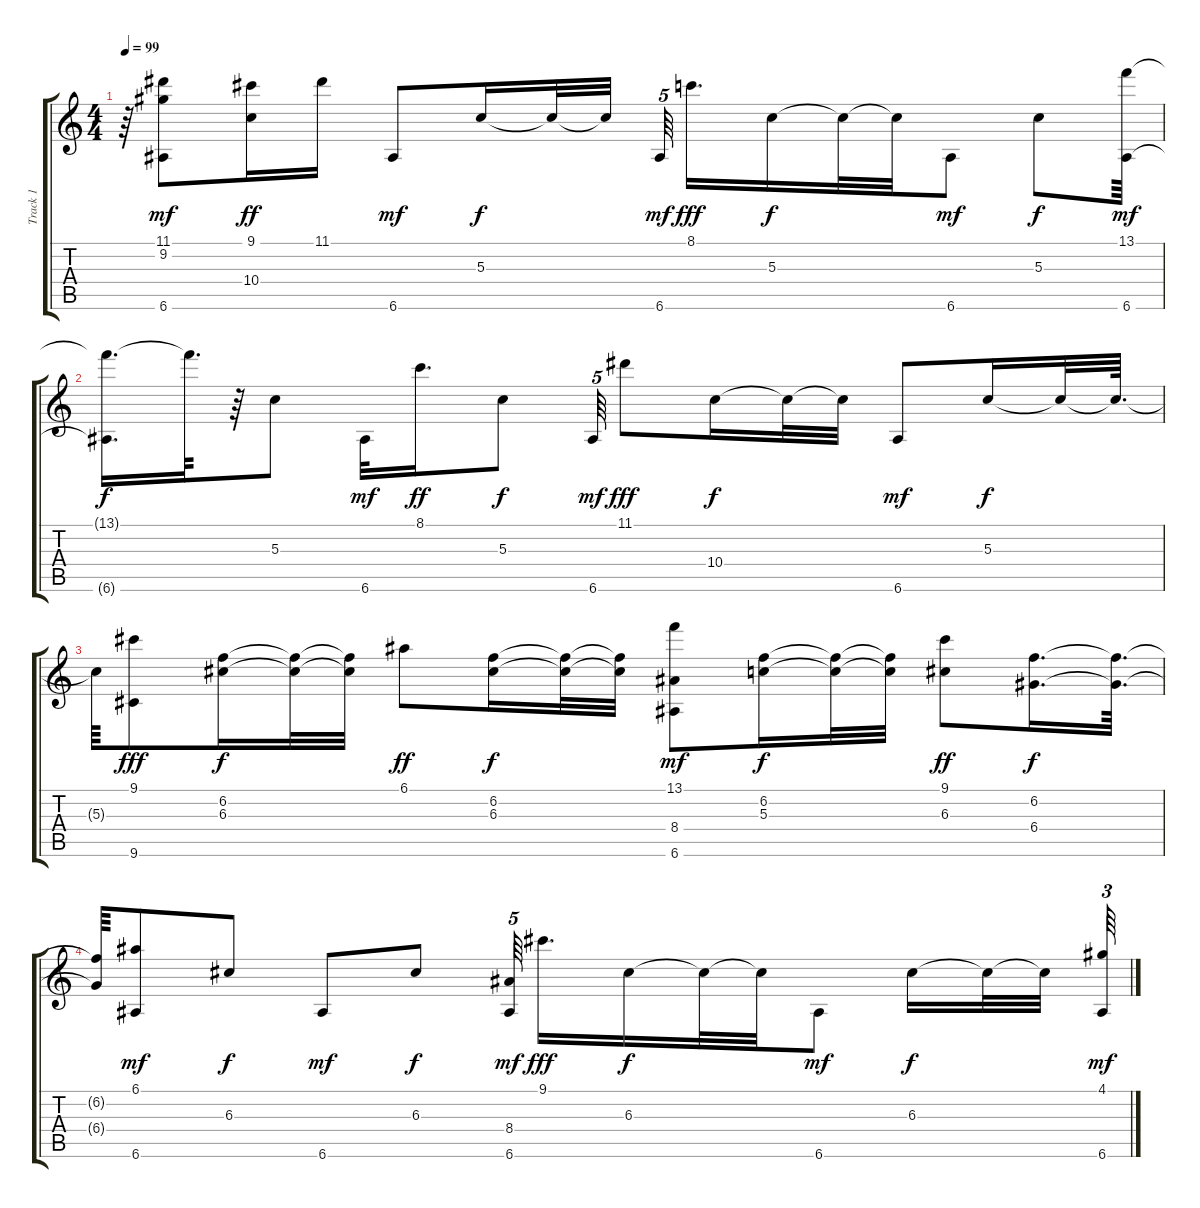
\track ("Track 1" "Track 1") {instrument acousticguitarsteel}
\staff {score tabs}
\tuning (E4 B3 G3 D3 A2 E2) {hide}
\ts (4 4)
\tempo 99
\clef g2
\ks c
r.64{dy f} (11.1 9.2 6.6).8{dy mf} (9.1 10.4).16{dy ff} 11.1.16 6.6.8{dy mf} 5.3.16{dy f} 5.3{t}.32 5.3{t}.32 6.6.64{tu (5 4) dy mf beam splitsecondary} 8.1.16{d dy fff} 5.3.16{dy f} 5.3{t}.32 5.3{t}.32 6.6.8{dy mf} 5.3.8{dy f} (13.1 6.6).64{dy mf} |
(13.1{t} 6.6{t}).16{d dy f} 13.1{t}.64{d} r.64 5.3.8 6.6.32{dy mf} 8.1.16{d dy ff} 5.3.8{dy f} 6.6.64{tu (5 4) dy mf} 11.1.8{dy fff} 10.4.16{dy f} 10.4{t}.32 10.4{t}.32 6.6.8{dy mf} 5.3.16{dy f} 5.3{t}.32 5.3{t}.64{d} |
5.3{t}.64 (9.1 9.6).8{dy fff} (6.2 6.3).16{dy f} (6.2{t} 6.3{t}).32 (6.2{t} 6.3{t}).32 6.1.8{dy ff} (6.2 6.3).16{dy f} (6.2{t} 6.3{t}).32 (6.2{t} 6.3{t}).32 (13.1 8.4 6.6).8{dy mf} (6.2 5.3).16{dy f} (6.2{t} 5.3{t}).32 (6.2{t} 5.3{t}).32 (9.1 6.3).8{dy ff} (6.2 6.4).16{d dy f} (6.2{t} 6.4{t}).64{d} |
(6.2{t} 6.4{t}).64 (6.1 6.6).8{dy mf} 6.3.8{dy f} 6.6.8{dy mf} 6.3.8{dy f} (8.4 6.6).64{tu (5 4) dy mf beam splitsecondary} 9.1.16{d dy fff} 6.3.16{dy f} 6.3{t}.32 6.3{t}.32 6.6.8{dy mf} 6.3.16{dy f} 6.3{t}.32 6.3{t}.32{beam splitsecondary} (4.1 6.6).64{tu (3 2) dy mf}
